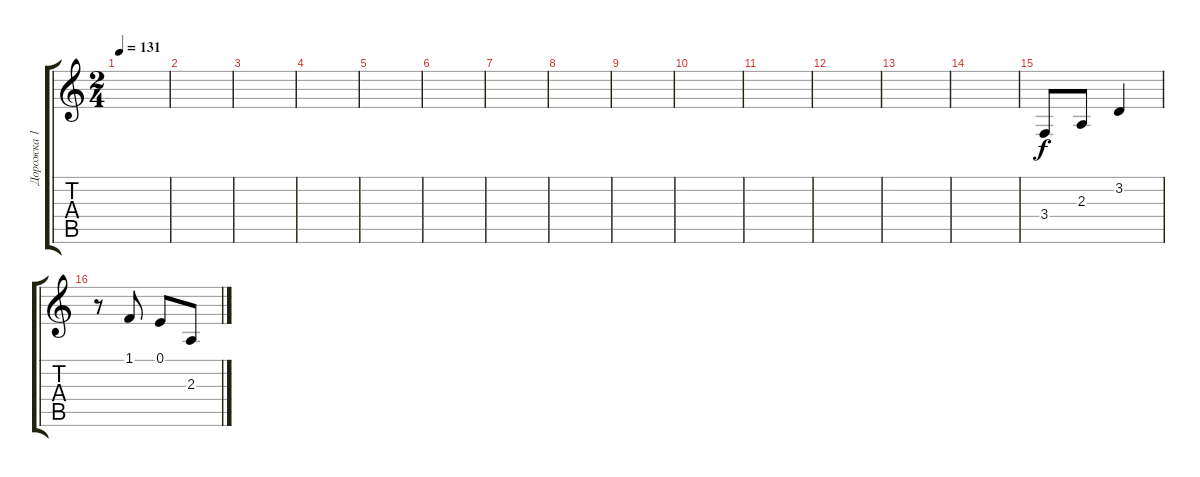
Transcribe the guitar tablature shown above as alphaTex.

\track ("Дорожка 1" "Дорожка 1") {instrument lead2sawtooth}
\staff {score tabs}
\tuning (E4 B3 G3 D3 A2 E2) {hide}
\ts (2 4)
\tempo 131
\clef g2
\ks c
|
|
|
|
|
|
|
|
|
|
|
|
|
|
3.4.8 2.3.8 3.2.4 |
r.8 1.1.8 0.1.8 2.3.8
